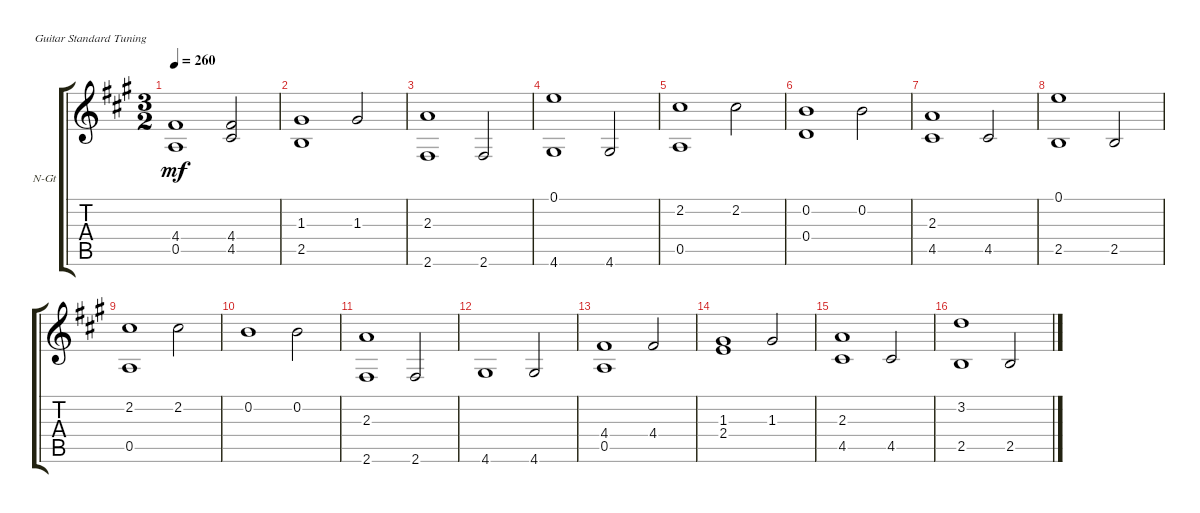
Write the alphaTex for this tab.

\defaultSystemsLayout 4
\bracketExtendMode groupsimilarinstruments
\firstSystemTrackNameOrientation horizontal
\otherSystemsTrackNameOrientation horizontal
\track ("Nylon Guitar" "N-Gt") {instrument acousticguitarnylon}
\staff {score tabs}
\tuning (E4 B3 G3 D3 A2 E2)
\ts (3 2)
\tempo 260
\clef g2
\ks a
(0.5 4.4).1{dy mf} (4.4 4.5).2 |
(2.5 1.3).1 1.3.2 |
(2.3 2.6).1 2.6.2 |
(4.6 0.1).1 4.6.2 |
(0.5 2.2).1 2.2.2 |
(0.2 0.4).1 0.2.2 |
(2.3 4.5).1 4.5.2 |
(2.5 0.1).1 2.5.2 |
(2.2 0.5).1 2.2.2 |
0.2.1 0.2.2 |
(2.3 2.6).1 2.6.2 |
4.6.1 4.6.2 |
(0.5 4.4).1 4.4.2 |
(1.3 2.4).1 1.3.2 |
(2.3 4.5).1 4.5.2 |
(2.5 3.2).1 2.5.2
